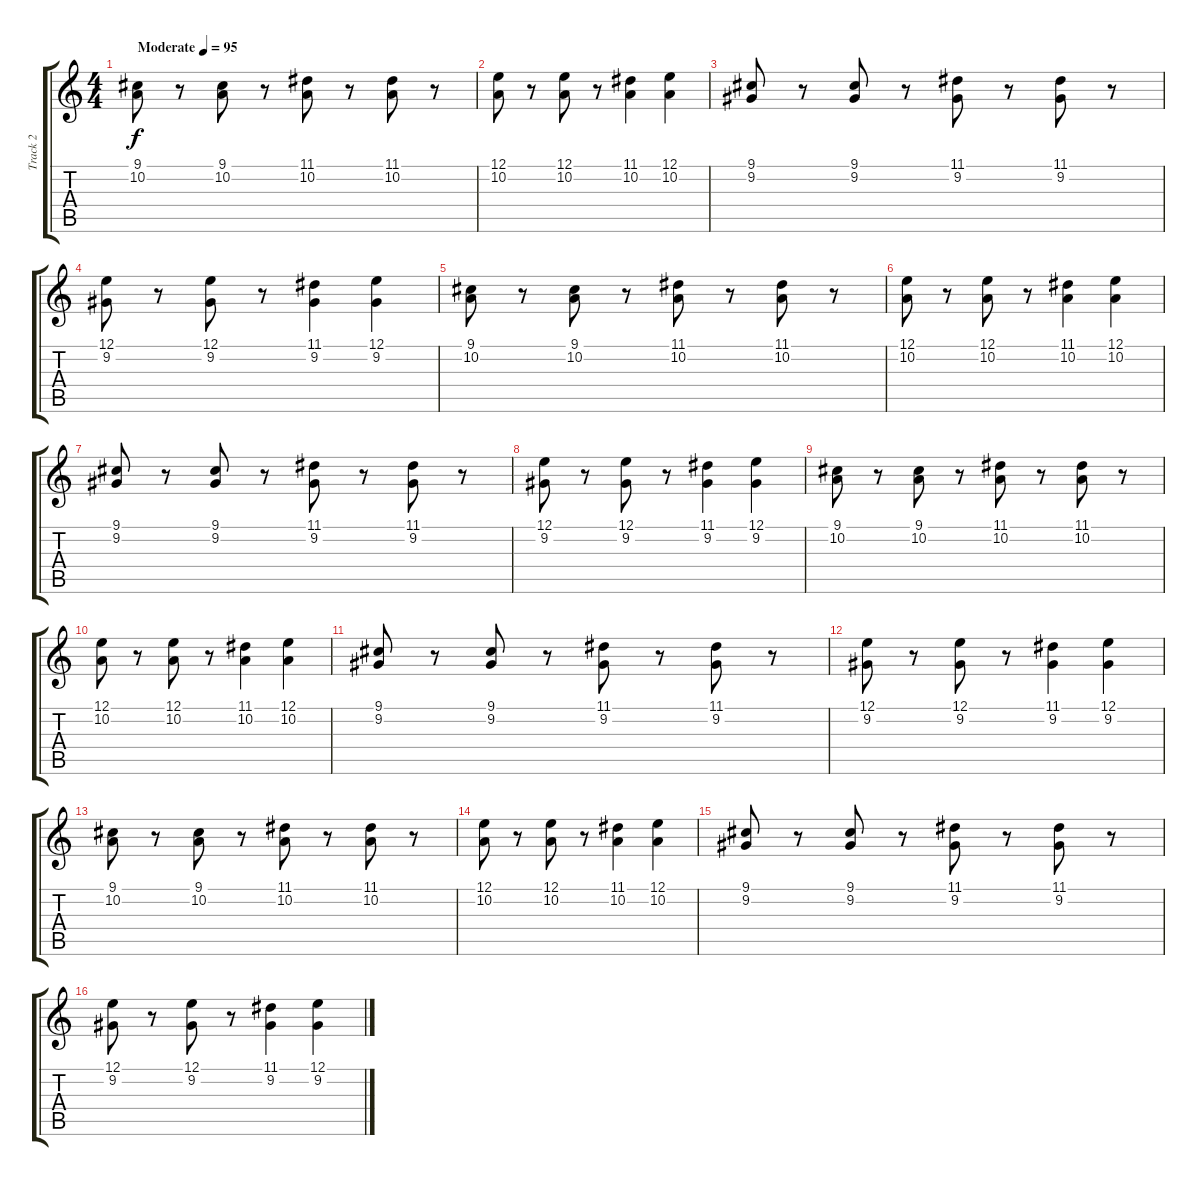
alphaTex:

\track ("Track 2" "Track 2") {instrument stringensemble1}
\staff {score tabs}
\tuning (E4 B3 G3 D3 A2 E2) {hide}
\ts (4 4)
\tempo (95 "Moderate")
\clef g2
\ks c
(9.1 10.2).8{dy f instrument stringensemble1} r.8 (9.1 10.2).8 r.8 (11.1 10.2).8 r.8 (11.1 10.2).8 r.8 |
(12.1 10.2).8 r.8 (12.1 10.2).8 r.8 (11.1 10.2).4 (12.1 10.2).4 |
(9.1 9.2).8 r.8 (9.1 9.2).8 r.8 (11.1 9.2).8 r.8 (11.1 9.2).8 r.8 |
(12.1 9.2).8 r.8 (12.1 9.2).8 r.8 (11.1 9.2).4 (12.1 9.2).4 |
(9.1 10.2).8 r.8 (9.1 10.2).8 r.8 (11.1 10.2).8 r.8 (11.1 10.2).8 r.8 |
(12.1 10.2).8 r.8 (12.1 10.2).8 r.8 (11.1 10.2).4 (12.1 10.2).4 |
(9.1 9.2).8 r.8 (9.1 9.2).8 r.8 (11.1 9.2).8 r.8 (11.1 9.2).8 r.8 |
(12.1 9.2).8 r.8 (12.1 9.2).8 r.8 (11.1 9.2).4 (12.1 9.2).4 |
(9.1 10.2).8 r.8 (9.1 10.2).8 r.8 (11.1 10.2).8 r.8 (11.1 10.2).8 r.8 |
(12.1 10.2).8 r.8 (12.1 10.2).8 r.8 (11.1 10.2).4 (12.1 10.2).4 |
(9.1 9.2).8 r.8 (9.1 9.2).8 r.8 (11.1 9.2).8 r.8 (11.1 9.2).8 r.8 |
(12.1 9.2).8 r.8 (12.1 9.2).8 r.8 (11.1 9.2).4 (12.1 9.2).4 |
(9.1 10.2).8 r.8 (9.1 10.2).8 r.8 (11.1 10.2).8 r.8 (11.1 10.2).8 r.8 |
(12.1 10.2).8 r.8 (12.1 10.2).8 r.8 (11.1 10.2).4 (12.1 10.2).4 |
(9.1 9.2).8 r.8 (9.1 9.2).8 r.8 (11.1 9.2).8 r.8 (11.1 9.2).8 r.8 |
(12.1 9.2).8 r.8 (12.1 9.2).8 r.8 (11.1 9.2).4 (12.1 9.2).4
